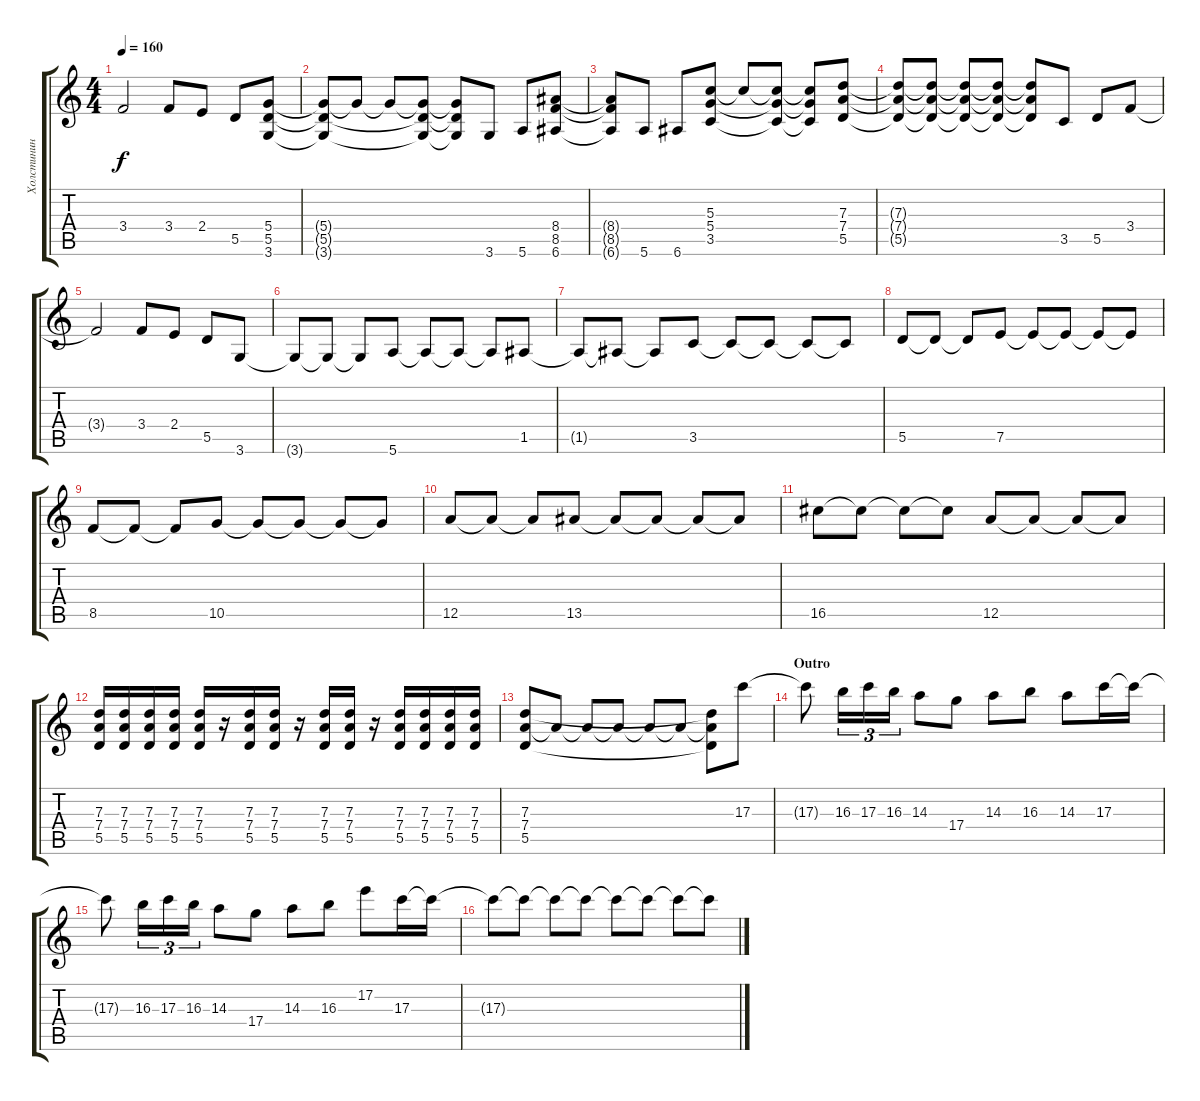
\track ("Холстинин (Guitar 1)" "Холстинин ") {instrument distortionguitar}
\staff {score tabs}
\tuning (E4 B3 G3 D3 A2 E2) {hide}
\ts (4 4)
\tempo 160
\clef g2
\ks c
3.4{t}.2{dy f} 3.4.8 2.4.8 5.5.8 (5.4 5.5 3.6).8 |
(5.4{t} 5.5{t} 3.6{t}).8 5.4{t}.8 5.4{t}.8 (5.4{t} 5.5{t} 3.6{t}).8 (5.4{t} 5.5{t} 3.6{t}).8 3.6.8 5.6.8 (8.4 8.5 6.6).8 |
(8.4{t} 8.5{t} 6.6{t}).8 5.6.8 6.6.8 (5.3 5.4 3.5).8 5.3{t}.8 (5.3{t} 5.4{t} 3.5{t}).8 (5.3{t} 5.4{t} 3.5{t}).8 (7.3 7.4 5.5).8 |
(7.3{t} 7.4{t} 5.5{t}).8 (7.3{t} 7.4{t} 5.5{t}).8 (7.3{t} 7.4{t} 5.5{t}).8 (7.3{t} 7.4{t} 5.5{t}).8 (7.3{t} 7.4{t} 5.5{t}).8 3.5.8 5.5.8 3.4.8 |
3.4{t}.2 3.4.8 2.4.8 5.5.8 3.6.8 |
3.6{t}.8 3.6{t}.8 3.6{t}.8 5.6.8 5.6{t}.8 5.6{t}.8 5.6{t}.8 1.5.8 |
1.5{t}.8 1.5{t}.8 1.5{t}.8 3.5.8 3.5{t}.8 3.5{t}.8 3.5{t}.8 3.5{t}.8 |
5.5.8 5.5{t}.8 5.5{t}.8 7.5.8 7.5{t}.8 7.5{t}.8 7.5{t}.8 7.5{t}.8 |
8.5.8 8.5{t}.8 8.5{t}.8 10.5.8 10.5{t}.8 10.5{t}.8 10.5{t}.8 10.5{t}.8 |
12.5.8 12.5{t}.8 12.5{t}.8 13.5.8 13.5{t}.8 13.5{t}.8 13.5{t}.8 13.5{t}.8 |
16.5.8 16.5{t}.8 16.5{t}.8 16.5{t}.8 12.5.8 12.5{t}.8 12.5{t}.8 12.5{t}.8 |
(7.3 7.4 5.5).16 (7.3 7.4 5.5).16 (7.3 7.4 5.5).16 (7.3 7.4 5.5).16 (7.3 7.4 5.5).16 r.16 (7.3 7.4 5.5).16 (7.3 7.4 5.5).16 r.16 (7.3 7.4 5.5).16 (7.3 7.4 5.5).16 r.16 (7.3 7.4 5.5).16 (7.3 7.4 5.5).16 (7.3 7.4 5.5).16 (7.3 7.4 5.5).16 |
(7.3 7.4 5.5).8 7.4{t}.8 7.4{t}.8 7.4{t}.8 7.4{t}.8 7.4{t}.8 (7.3{t} 7.4{t} 5.5{t}).8 17.3.8 |
\section ("" "Outro")
17.3{t}.8 16.3.16{tu (3 2)} 17.3.16{tu (3 2)} 16.3.16{tu (3 2)} 14.3.8 17.4.8 14.3.8 16.3.8 14.3.8 17.3.16 17.3{t}.16 |
17.3{t}.8 16.3.16{tu (3 2)} 17.3.16{tu (3 2)} 16.3.16{tu (3 2)} 14.3.8 17.4.8 14.3.8 16.3.8 17.2.8 17.3.16 17.3{t}.16 |
17.3{t}.8 17.3{t}.8 17.3{t}.8 17.3{t}.8 17.3{t}.8 17.3{t}.8 17.3{t}.8 17.3{t}.8
